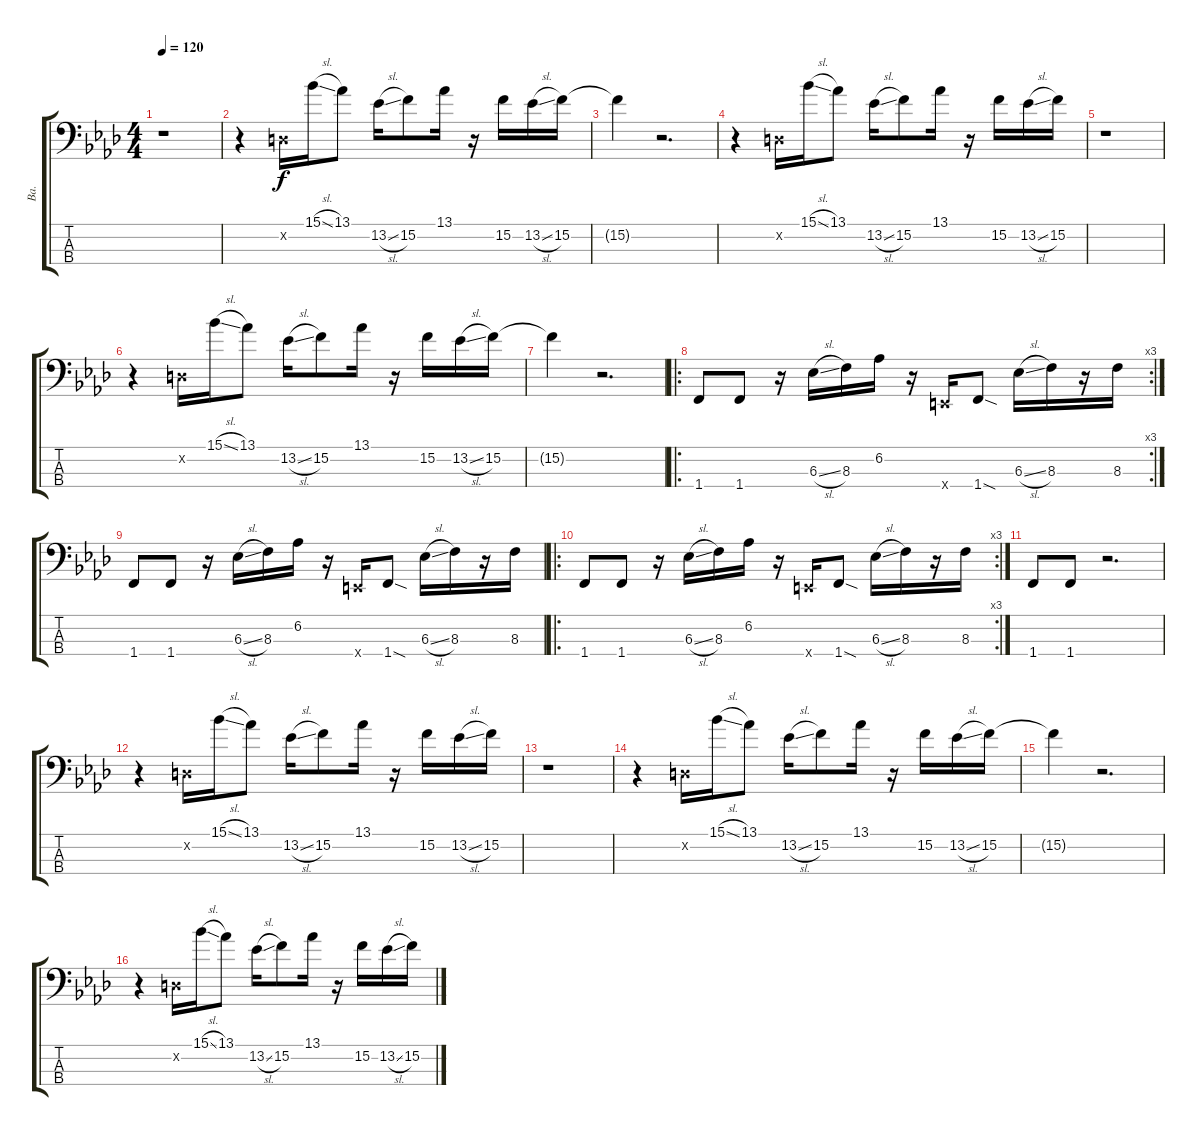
\track ("Ba." "Ba.") {instrument electricbassfinger}
\staff {score tabs}
\tuning (G2 D2 A1 E1) {hide}
\ts (4 4)
\tempo 120
\clef f4
\ks ab
r.1{dy f} |
r.4 0.2{x}.16 15.1{sl}.16 13.1.8 13.2{sl}.16 15.2.8 13.1.16 r.16 15.2.16 13.2{sl}.16 15.2.16 |
15.2{t}.4 r.2{d} |
r.4 0.2{x}.16 15.1{sl}.16 13.1.8 13.2{sl}.16 15.2.8 13.1.16 r.16 15.2.16 13.2{sl}.16 15.2.16 |
r.1 |
r.4 0.2{x}.16 15.1{sl}.16 13.1.8 13.2{sl}.16 15.2.8 13.1.16 r.16 15.2.16 13.2{sl}.16 15.2.16 |
15.2{t}.4 r.2{d} |
\ro
\rc 3
1.4.8 1.4.8 r.16 6.3{sl}.16 8.3.16 6.2.16 r.16 0.4{x}.16 1.4{sod}.8 6.3{sl}.16 8.3.16 r.16 8.3.16 |
1.4.8 1.4.8 r.16 6.3{sl}.16 8.3.16 6.2.16 r.16 0.4{x}.16 1.4{sod}.8 6.3{sl}.16 8.3.16 r.16 8.3.16 |
\ro
\rc 3
1.4.8 1.4.8 r.16 6.3{sl}.16 8.3.16 6.2.16 r.16 0.4{x}.16 1.4{sod}.8 6.3{sl}.16 8.3.16 r.16 8.3.16 |
1.4.8 1.4.8 r.2{d} |
r.4 0.2{x}.16 15.1{sl}.16 13.1.8 13.2{sl}.16 15.2.8 13.1.16 r.16 15.2.16 13.2{sl}.16 15.2.16 |
r.1 |
r.4 0.2{x}.16 15.1{sl}.16 13.1.8 13.2{sl}.16 15.2.8 13.1.16 r.16 15.2.16 13.2{sl}.16 15.2.16 |
15.2{t}.4 r.2{d} |
r.4 0.2{x}.16 15.1{sl}.16 13.1.8 13.2{sl}.16 15.2.8 13.1.16 r.16 15.2.16 13.2{sl}.16 15.2.16
